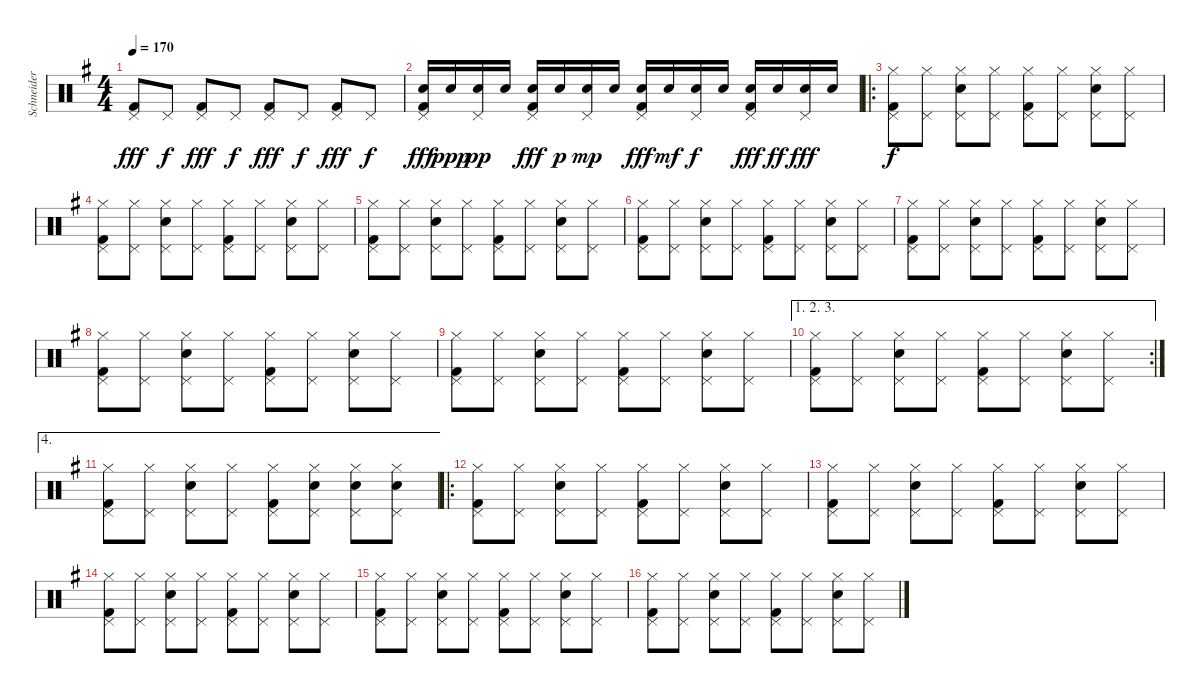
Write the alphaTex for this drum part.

\track ("Schneider" "Schneider") {instrument percussion}
\staff {score}
\articulation defaults
\ts (4 4)
\tempo 170
\clef neutral
\ks g
("Pedal Hi-Hat (hit)" "Kick (hit) 2").8{dy fff} "Pedal Hi-Hat (hit)".8{dy f} ("Pedal Hi-Hat (hit)" "Kick (hit) 2").8{dy fff} "Pedal Hi-Hat (hit)".8{dy f} ("Pedal Hi-Hat (hit)" "Kick (hit) 2").8{dy fff} "Pedal Hi-Hat (hit)".8{dy f} ("Pedal Hi-Hat (hit)" "Kick (hit) 2").8{dy fff} "Pedal Hi-Hat (hit)".8{dy f} |
("Electric Snare (hit)" "Pedal Hi-Hat (hit)" "Kick (hit) 2").16{dy fff} "Electric Snare (hit)".16{dy ppp} ("Electric Snare (hit)" "Pedal Hi-Hat (hit)").16{dy pp} "Electric Snare (hit)".16 ("Electric Snare (hit)" "Pedal Hi-Hat (hit)" "Kick (hit) 2").16{dy fff} "Electric Snare (hit)".16{dy p} ("Electric Snare (hit)" "Pedal Hi-Hat (hit)").16{dy mp} "Electric Snare (hit)".16 ("Electric Snare (hit)" "Pedal Hi-Hat (hit)" "Kick (hit) 2").16{dy fff} "Electric Snare (hit)".16{dy mf} ("Electric Snare (hit)" "Pedal Hi-Hat (hit)").16{dy f} "Electric Snare (hit)".16 ("Electric Snare (hit)" "Pedal Hi-Hat (hit)" "Kick (hit) 2").16{dy fff} "Electric Snare (hit)".16{dy ff} ("Electric Snare (hit)" "Pedal Hi-Hat (hit)").16{dy fff} "Electric Snare (hit)".16 |
\ro
("Hi-Hat (closed)" "Pedal Hi-Hat (hit)" "Kick (hit) 2").8{dy f} ("Hi-Hat (closed)" "Pedal Hi-Hat (hit)").8 ("Hi-Hat (closed)" "Pedal Hi-Hat (hit)" "Snare (hit) 2").8 ("Hi-Hat (closed)" "Pedal Hi-Hat (hit)").8 ("Hi-Hat (closed)" "Pedal Hi-Hat (hit)" "Kick (hit) 2").8 ("Hi-Hat (closed)" "Pedal Hi-Hat (hit)").8 ("Hi-Hat (closed)" "Pedal Hi-Hat (hit)" "Snare (hit) 2").8 ("Hi-Hat (closed)" "Pedal Hi-Hat (hit)").8 |
("Hi-Hat (closed)" "Pedal Hi-Hat (hit)" "Kick (hit) 2").8 ("Hi-Hat (closed)" "Pedal Hi-Hat (hit)").8 ("Hi-Hat (closed)" "Pedal Hi-Hat (hit)" "Snare (hit) 2").8 ("Hi-Hat (closed)" "Pedal Hi-Hat (hit)").8 ("Hi-Hat (closed)" "Pedal Hi-Hat (hit)" "Kick (hit) 2").8 ("Hi-Hat (closed)" "Pedal Hi-Hat (hit)").8 ("Hi-Hat (closed)" "Pedal Hi-Hat (hit)" "Snare (hit) 2").8 ("Hi-Hat (closed)" "Pedal Hi-Hat (hit)").8 |
("Hi-Hat (closed)" "Pedal Hi-Hat (hit)" "Kick (hit) 2").8 ("Hi-Hat (closed)" "Pedal Hi-Hat (hit)").8 ("Hi-Hat (closed)" "Pedal Hi-Hat (hit)" "Snare (hit) 2").8 ("Hi-Hat (closed)" "Pedal Hi-Hat (hit)").8 ("Hi-Hat (closed)" "Pedal Hi-Hat (hit)" "Kick (hit) 2").8 ("Hi-Hat (closed)" "Pedal Hi-Hat (hit)").8 ("Hi-Hat (closed)" "Pedal Hi-Hat (hit)" "Snare (hit) 2").8 ("Hi-Hat (closed)" "Pedal Hi-Hat (hit)").8 |
("Hi-Hat (closed)" "Pedal Hi-Hat (hit)" "Kick (hit) 2").8 ("Hi-Hat (closed)" "Pedal Hi-Hat (hit)").8 ("Hi-Hat (closed)" "Pedal Hi-Hat (hit)" "Snare (hit) 2").8 ("Hi-Hat (closed)" "Pedal Hi-Hat (hit)").8 ("Hi-Hat (closed)" "Pedal Hi-Hat (hit)" "Kick (hit) 2").8 ("Hi-Hat (closed)" "Pedal Hi-Hat (hit)").8 ("Hi-Hat (closed)" "Pedal Hi-Hat (hit)" "Snare (hit) 2").8 ("Hi-Hat (closed)" "Pedal Hi-Hat (hit)").8 |
("Hi-Hat (closed)" "Pedal Hi-Hat (hit)" "Kick (hit) 2").8 ("Hi-Hat (closed)" "Pedal Hi-Hat (hit)").8 ("Hi-Hat (closed)" "Pedal Hi-Hat (hit)" "Snare (hit) 2").8 ("Hi-Hat (closed)" "Pedal Hi-Hat (hit)").8 ("Hi-Hat (closed)" "Pedal Hi-Hat (hit)" "Kick (hit) 2").8 ("Hi-Hat (closed)" "Pedal Hi-Hat (hit)").8 ("Hi-Hat (closed)" "Pedal Hi-Hat (hit)" "Snare (hit) 2").8 ("Hi-Hat (closed)" "Pedal Hi-Hat (hit)").8 |
("Hi-Hat (closed)" "Pedal Hi-Hat (hit)" "Kick (hit) 2").8 ("Hi-Hat (closed)" "Pedal Hi-Hat (hit)").8 ("Hi-Hat (closed)" "Pedal Hi-Hat (hit)" "Snare (hit) 2").8 ("Hi-Hat (closed)" "Pedal Hi-Hat (hit)").8 ("Hi-Hat (closed)" "Pedal Hi-Hat (hit)" "Kick (hit) 2").8 ("Hi-Hat (closed)" "Pedal Hi-Hat (hit)").8 ("Hi-Hat (closed)" "Pedal Hi-Hat (hit)" "Snare (hit) 2").8 ("Hi-Hat (closed)" "Pedal Hi-Hat (hit)").8 |
("Hi-Hat (closed)" "Pedal Hi-Hat (hit)" "Kick (hit) 2").8 ("Hi-Hat (closed)" "Pedal Hi-Hat (hit)").8 ("Hi-Hat (closed)" "Pedal Hi-Hat (hit)" "Snare (hit) 2").8 ("Hi-Hat (closed)" "Pedal Hi-Hat (hit)").8 ("Hi-Hat (closed)" "Pedal Hi-Hat (hit)" "Kick (hit) 2").8 ("Hi-Hat (closed)" "Pedal Hi-Hat (hit)").8 ("Hi-Hat (closed)" "Pedal Hi-Hat (hit)" "Snare (hit) 2").8 ("Hi-Hat (closed)" "Pedal Hi-Hat (hit)").8 |
\ae (1 2 3)
\rc 2
("Hi-Hat (closed)" "Pedal Hi-Hat (hit)" "Kick (hit) 2").8 ("Hi-Hat (closed)" "Pedal Hi-Hat (hit)").8 ("Hi-Hat (closed)" "Pedal Hi-Hat (hit)" "Snare (hit) 2").8 ("Hi-Hat (closed)" "Pedal Hi-Hat (hit)").8 ("Hi-Hat (closed)" "Pedal Hi-Hat (hit)" "Kick (hit) 2").8 ("Hi-Hat (closed)" "Pedal Hi-Hat (hit)").8 ("Hi-Hat (closed)" "Pedal Hi-Hat (hit)" "Snare (hit) 2").8 ("Hi-Hat (closed)" "Pedal Hi-Hat (hit)").8 |
\ae 4
("Hi-Hat (closed)" "Pedal Hi-Hat (hit)" "Kick (hit) 2").8 ("Hi-Hat (closed)" "Pedal Hi-Hat (hit)").8 ("Hi-Hat (closed)" "Pedal Hi-Hat (hit)" "Snare (hit) 2").8 ("Hi-Hat (closed)" "Pedal Hi-Hat (hit)").8 ("Hi-Hat (closed)" "Pedal Hi-Hat (hit)" "Kick (hit) 2").8 ("Hi-Hat (closed)" "Pedal Hi-Hat (hit)" "Electric Snare (hit)").8 ("Hi-Hat (closed)" "Pedal Hi-Hat (hit)" "Electric Snare (hit)").8 ("Hi-Hat (closed)" "Pedal Hi-Hat (hit)" "Electric Snare (hit)").8 |
\ro
("Hi-Hat (closed)" "Pedal Hi-Hat (hit)" "Kick (hit) 2").8 ("Hi-Hat (closed)" "Pedal Hi-Hat (hit)").8 ("Hi-Hat (closed)" "Pedal Hi-Hat (hit)" "Snare (hit) 2").8 ("Hi-Hat (closed)" "Pedal Hi-Hat (hit)").8 ("Hi-Hat (closed)" "Pedal Hi-Hat (hit)" "Kick (hit) 2").8 ("Hi-Hat (closed)" "Pedal Hi-Hat (hit)").8 ("Hi-Hat (closed)" "Pedal Hi-Hat (hit)" "Snare (hit) 2").8 ("Hi-Hat (closed)" "Pedal Hi-Hat (hit)").8 |
("Hi-Hat (closed)" "Pedal Hi-Hat (hit)" "Kick (hit) 2").8 ("Hi-Hat (closed)" "Pedal Hi-Hat (hit)").8 ("Hi-Hat (closed)" "Pedal Hi-Hat (hit)" "Snare (hit) 2").8 ("Hi-Hat (closed)" "Pedal Hi-Hat (hit)").8 ("Hi-Hat (closed)" "Pedal Hi-Hat (hit)" "Kick (hit) 2").8 ("Hi-Hat (closed)" "Pedal Hi-Hat (hit)").8 ("Hi-Hat (closed)" "Pedal Hi-Hat (hit)" "Snare (hit) 2").8 ("Hi-Hat (closed)" "Pedal Hi-Hat (hit)").8 |
("Hi-Hat (closed)" "Pedal Hi-Hat (hit)" "Kick (hit) 2").8 ("Hi-Hat (closed)" "Pedal Hi-Hat (hit)").8 ("Hi-Hat (closed)" "Pedal Hi-Hat (hit)" "Snare (hit) 2").8 ("Hi-Hat (closed)" "Pedal Hi-Hat (hit)").8 ("Hi-Hat (closed)" "Pedal Hi-Hat (hit)" "Kick (hit) 2").8 ("Hi-Hat (closed)" "Pedal Hi-Hat (hit)").8 ("Hi-Hat (closed)" "Pedal Hi-Hat (hit)" "Snare (hit) 2").8 ("Hi-Hat (closed)" "Pedal Hi-Hat (hit)").8 |
("Hi-Hat (closed)" "Pedal Hi-Hat (hit)" "Kick (hit) 2").8 ("Hi-Hat (closed)" "Pedal Hi-Hat (hit)").8 ("Hi-Hat (closed)" "Pedal Hi-Hat (hit)" "Snare (hit) 2").8 ("Hi-Hat (closed)" "Pedal Hi-Hat (hit)").8 ("Hi-Hat (closed)" "Pedal Hi-Hat (hit)" "Kick (hit) 2").8 ("Hi-Hat (closed)" "Pedal Hi-Hat (hit)").8 ("Hi-Hat (closed)" "Pedal Hi-Hat (hit)" "Snare (hit) 2").8 ("Hi-Hat (closed)" "Pedal Hi-Hat (hit)").8 |
("Hi-Hat (closed)" "Pedal Hi-Hat (hit)" "Kick (hit) 2").8 ("Hi-Hat (closed)" "Pedal Hi-Hat (hit)").8 ("Hi-Hat (closed)" "Pedal Hi-Hat (hit)" "Snare (hit) 2").8 ("Hi-Hat (closed)" "Pedal Hi-Hat (hit)").8 ("Hi-Hat (closed)" "Pedal Hi-Hat (hit)" "Kick (hit) 2").8 ("Hi-Hat (closed)" "Pedal Hi-Hat (hit)").8 ("Hi-Hat (closed)" "Pedal Hi-Hat (hit)" "Snare (hit) 2").8 ("Hi-Hat (closed)" "Pedal Hi-Hat (hit)").8
